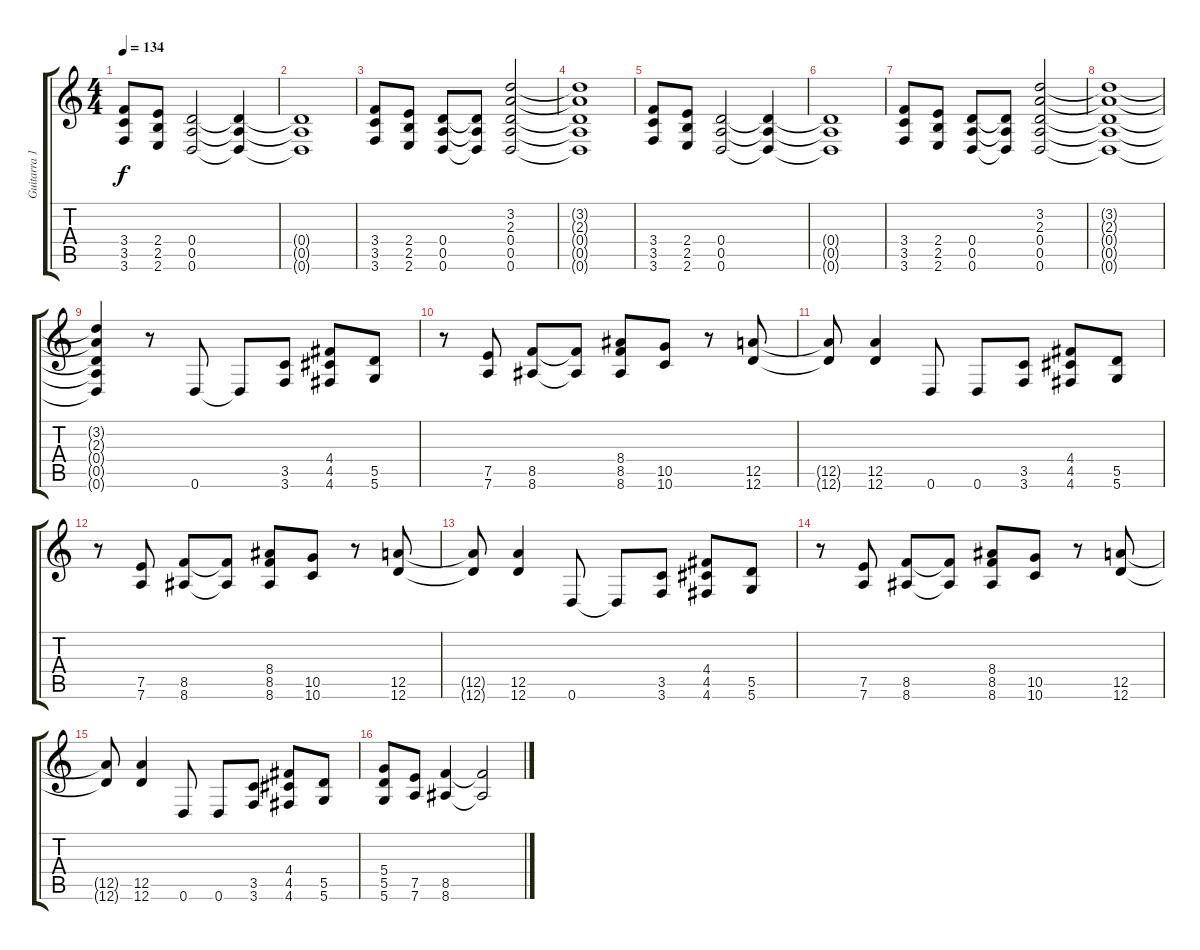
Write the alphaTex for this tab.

\track ("Guitarra 1 [Joe Perry]" "Guitarra 1") {instrument overdrivenguitar}
\staff {score tabs}
\tuning (E4 B3 G3 D3 A2 D2) {hide}
\ts (4 4)
\tempo 134
\clef g2
\ks c
(3.4 3.5 3.6).8{dy f} (2.4 2.5 2.6).8 (0.4 0.5 0.6).2 (0.4{t} 0.5{t} 0.6{t}).4 |
(0.4{t} 0.5{t} 0.6{t}).1 |
(3.4 3.5 3.6).8 (2.4 2.5 2.6).8 (0.4 0.5 0.6).8 (0.4{t} 0.5{t} 0.6{t}).8 (3.2 2.3 0.4 0.5 0.6).2 |
(3.2{t} 2.3{t} 0.4{t} 0.5{t} 0.6{t}).1 |
(3.4 3.5 3.6).8 (2.4 2.5 2.6).8 (0.4 0.5 0.6).2 (0.4{t} 0.5{t} 0.6{t}).4 |
(0.4{t} 0.5{t} 0.6{t}).1 |
(3.4 3.5 3.6).8 (2.4 2.5 2.6).8 (0.4 0.5 0.6).8 (0.4{t} 0.5{t} 0.6{t}).8 (3.2 2.3 0.4 0.5 0.6).2 |
(3.2{t} 2.3{t} 0.4{t} 0.5{t} 0.6{t}).1 |
(3.2{t} 2.3{t} 0.4{t} 0.5{t} 0.6{t}).4 r.8 0.6.8 0.6{t}.8 (3.5 3.6).8 (4.4 4.5 4.6).8 (5.5 5.6).8 |
r.8 (7.5 7.6).8 (8.5 8.6).8 (8.5{t} 8.6{t}).8 (8.4 8.5 8.6).8 (10.5 10.6).8 r.8 (12.5 12.6).8 |
(12.5{t} 12.6{t}).8 (12.5 12.6).4 0.6.8 0.6.8 (3.5 3.6).8 (4.4 4.5 4.6).8 (5.5 5.6).8 |
r.8 (7.5 7.6).8 (8.5 8.6).8 (8.5{t} 8.6{t}).8 (8.4 8.5 8.6).8 (10.5 10.6).8 r.8 (12.5 12.6).8 |
(12.5{t} 12.6{t}).8 (12.5 12.6).4 0.6.8 0.6{t}.8 (3.5 3.6).8 (4.4 4.5 4.6).8 (5.5 5.6).8 |
r.8 (7.5 7.6).8 (8.5 8.6).8 (8.5{t} 8.6{t}).8 (8.4 8.5 8.6).8 (10.5 10.6).8 r.8 (12.5 12.6).8 |
(12.5{t} 12.6{t}).8 (12.5 12.6).4 0.6.8 0.6.8 (3.5 3.6).8 (4.4 4.5 4.6).8 (5.5 5.6).8 |
(5.4 5.5 5.6).8 (7.5 7.6).8 (8.5 8.6).4 (8.5{t} 8.6{t}).2
